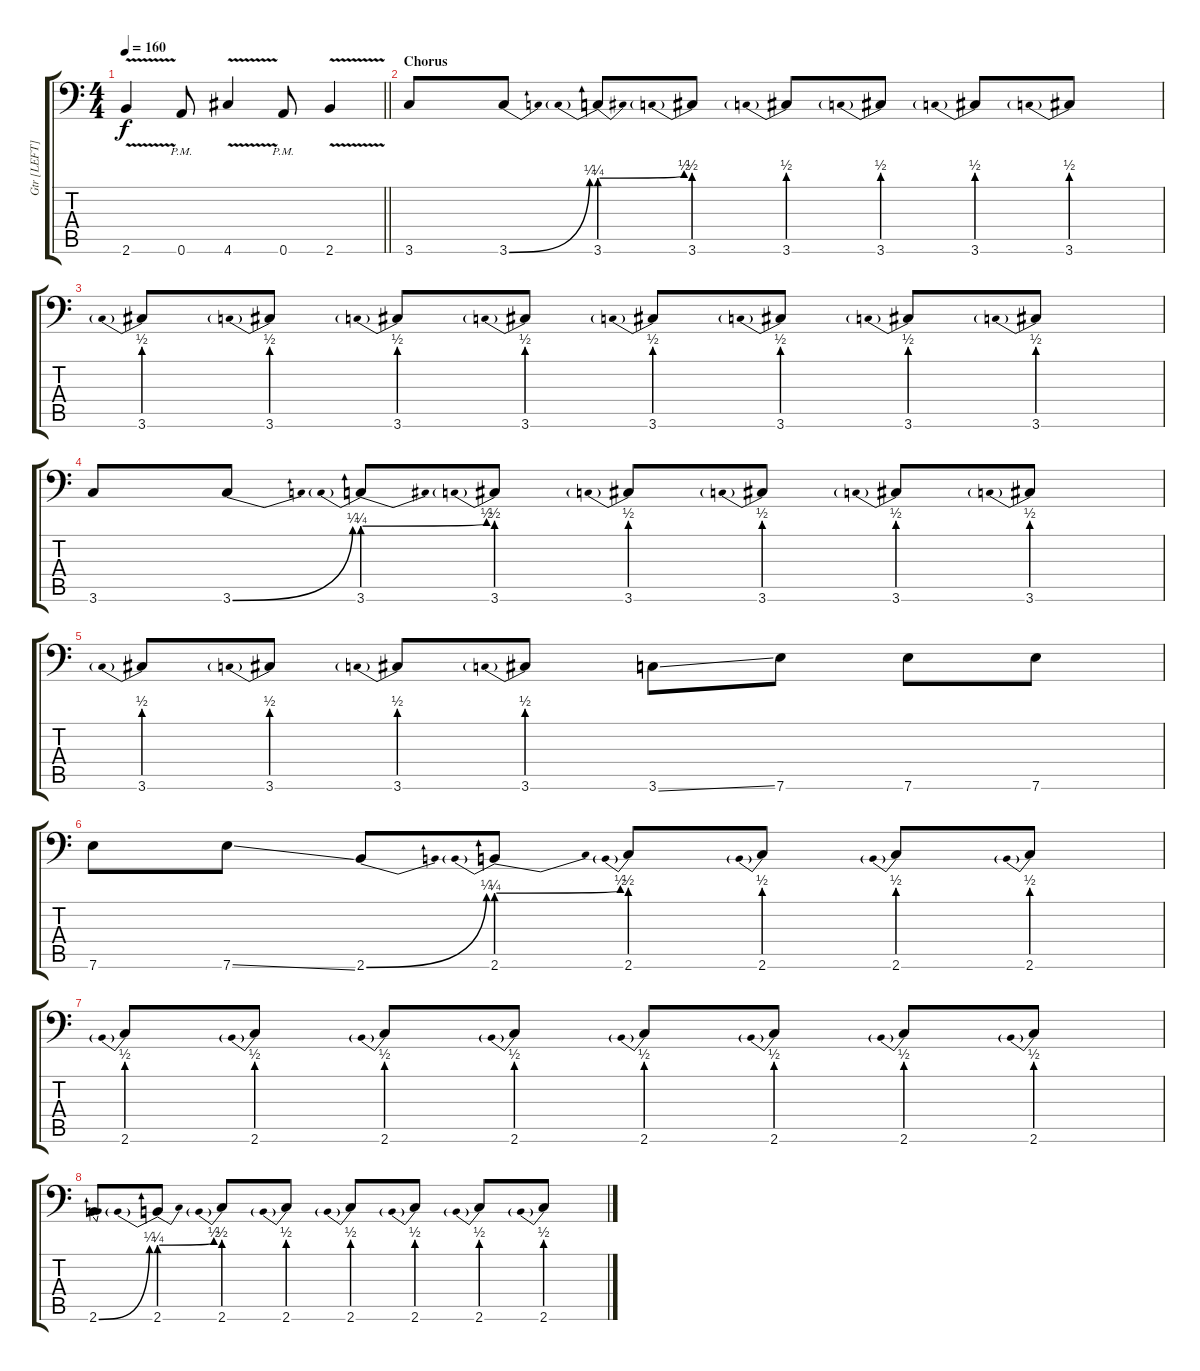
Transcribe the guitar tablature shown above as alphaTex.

\track ("Gtr [LEFT]" "Gtr [LEFT]") {instrument distortionguitar}
\staff {score tabs}
\tuning (B3 Gb3 D3 A2 E2 A1) {hide}
\ts (4 4)
\tempo 160
\clef f4
\barLineRight lightlight
\ks c
2.6{v}.4{dy f} 0.6{pm}.8 4.6{v}.4 0.6{pm}.8 2.6{v}.4 |
\section ("" "Chorus")
3.6.8 3.6{be (bend 0 0 60 1)}.8 3.6{be (prebendbend 0 1 60 2)}.8 3.6{be (prebend 0 2 60 2)}.8 3.6{be (prebend 0 2 60 2)}.8 3.6{be (prebend 0 2 60 2)}.8 3.6{be (prebend 0 2 60 2)}.8 3.6{be (prebend 0 2 60 2)}.8 |
3.6{be (prebend 0 2 60 2)}.8 3.6{be (prebend 0 2 60 2)}.8 3.6{be (prebend 0 2 60 2)}.8 3.6{be (prebend 0 2 60 2)}.8 3.6{be (prebend 0 2 60 2)}.8 3.6{be (prebend 0 2 60 2)}.8 3.6{be (prebend 0 2 60 2)}.8 3.6{be (prebend 0 2 60 2)}.8 |
3.6.8 3.6{be (bend 0 0 60 1)}.8 3.6{be (prebendbend 0 1 60 2)}.8 3.6{be (prebend 0 2 60 2)}.8 3.6{be (prebend 0 2 60 2)}.8 3.6{be (prebend 0 2 60 2)}.8 3.6{be (prebend 0 2 60 2)}.8 3.6{be (prebend 0 2 60 2)}.8 |
3.6{be (prebend 0 2 60 2)}.8 3.6{be (prebend 0 2 60 2)}.8 3.6{be (prebend 0 2 60 2)}.8 3.6{be (prebend 0 2 60 2)}.8 3.6{ss}.8 7.6.8 7.6.8 7.6.8 |
7.6.8 7.6{ss}.8 2.6{be (bend 0 0 60 1)}.8 2.6{be (prebendbend 0 1 60 2)}.8 2.6{be (prebend 0 2 60 2)}.8 2.6{be (prebend 0 2 60 2)}.8 2.6{be (prebend 0 2 60 2)}.8 2.6{be (prebend 0 2 60 2)}.8 |
2.6{be (prebend 0 2 60 2)}.8 2.6{be (prebend 0 2 60 2)}.8 2.6{be (prebend 0 2 60 2)}.8 2.6{be (prebend 0 2 60 2)}.8 2.6{be (prebend 0 2 60 2)}.8 2.6{be (prebend 0 2 60 2)}.8 2.6{be (prebend 0 2 60 2)}.8 2.6{be (prebend 0 2 60 2)}.8 |
2.6{be (bend 0 0 60 1)}.8 2.6{be (prebendbend 0 1 60 2)}.8 2.6{be (prebend 0 2 60 2)}.8 2.6{be (prebend 0 2 60 2)}.8 2.6{be (prebend 0 2 60 2)}.8 2.6{be (prebend 0 2 60 2)}.8 2.6{be (prebend 0 2 60 2)}.8 2.6{be (prebend 0 2 60 2)}.8
